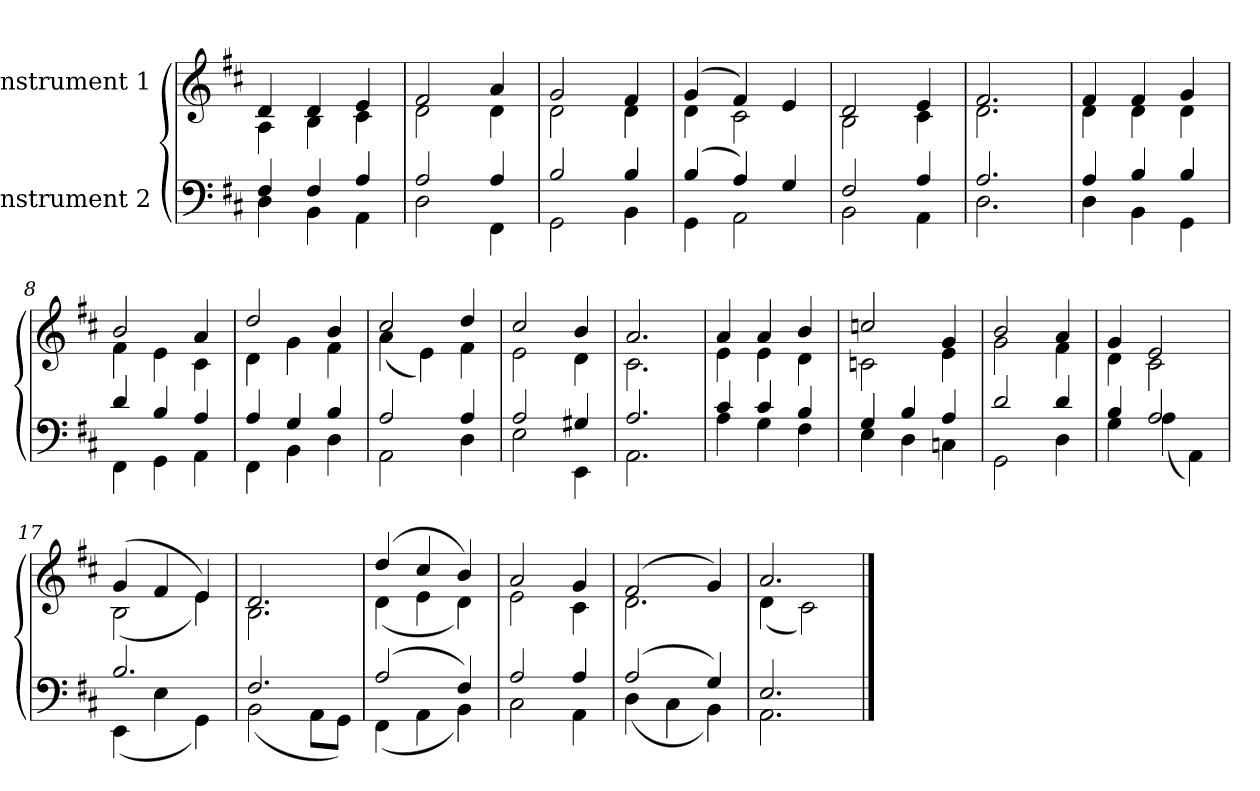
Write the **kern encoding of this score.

**kern	**kern
*part2	*part1
*staff2	*staff1
*I"Instrument 2	*I"Instrument 1
!!LO:PB:g=z
*stria5	*stria5
*clefF4	*clefG2
*k[f#c#]	*k[f#c#]
*D:	*D:
=1	=1
*^	*^
4F#/	4D\	4d/	4A\
4F#/	4BB\	4d/	4B\
4A/	4AA\	4e/	4c#\
=2	=2	=2	=2
2A/	2D\	2f#/	2d\
4A/	4FF#\	4a/	4d\
=3	=3	=3	=3
2B/	2GG\	2g/	2d\
4B/	4BB\	4f#/	4d\
=4	=4	=4	=4
(>4B/	4GG\	(>4g/	4d\
4A/)	2AA\	4f#/)	2c#\
4G/	.	4e/	.
=5	=5	=5	=5
2F#/	2BB\	2d/	2B\
4A/	4AA\	4e/	4c#\
=6	=6	=6	=6
2.A/	2.D\	2.f#/	2.d\
!!LO:LB:g=z	!!
=7	=7	=7	=7
4A/	4D\	4f#/	4d\
4B/	4BB\	4f#/	4d\
4B/	4GG\	4g/	4d\
=8	=8	=8	=8
4d/	4FF#\	2b/	4f#\
4B/	4GG\	.	4e\
4A/	4AA\	4a/	4c#\
=9	=9	=9	=9
4A/	4FF#\	2dd/	4d\
4G/	4BB\	.	4g\
4B/	4D\	4b/	4f#\
=10	=10	=10	=10
2A/	2AA\	2cc#/	(<4a\
.	.	.	4e\)
4A/	4D\	4dd/	4f#\
=11	=11	=11	=11
2A/	2E\	2cc#/	2e\
4G#X/	4EE\	4b/	4d\
=12	=12	=12	=12
2.A/	2.AA\	2.a/	2.c#\
!!LO:LB:g=z	!!
=13	=13	=13	=13
4c#/	4A\	4a/	4e\
4c#/	4G\	4a/	4e\
4B/	4F#\	4b/	4d\
=14	=14	=14	=14
4G/	4E\	2ccn/	2cn\
4B/	4D\	.	.
4A/	4Cn\	4g/	4e\
=15	=15	=15	=15
2d/	2GG\	2b/	2g\
4d/	4D\	4a/	4f#\
=16	=16	=16	=16
4B/	4G\	4g/	4d\
2A/	(<4A\	2e/	2c#\
.	4AA\)	.	.
=17	=17	=17	=17
2.B/	(<4EE\	(>4g/	(<2B\
.	4E\	4f#/	.
.	4GG\)	4e/)	4e\)
=18	=18	=18	=18
2.F#/	(<2BB\	2.d/	2.B\
.	8AA\L	.	.
.	8GG\J)	.	.
!!LO:LB:g=z	!!
=19	=19	=19	=19
(>2A/	(<4FF#\	(>4dd/	(<4d\
.	4AA\	4cc#/	4e\
4F#/)	4BB\)	4b/)	4d\)
=20	=20	=20	=20
2A/	2C#\	2a/	2e\
4A/	4AA\	4g/	4c#\
=21	=21	=21	=21
(>2A/	(<4D\	(>2f#/	2.d\
.	4C#\	.	.
4G/)	4BB\)	4g/)	.
=22	=22	=22	=22
2.E/	2.AA\	2.a/	(<4d\
.	.	.	2c#\)
*v	*v	*	*
*	*v	*v
==	==
*-	*-
